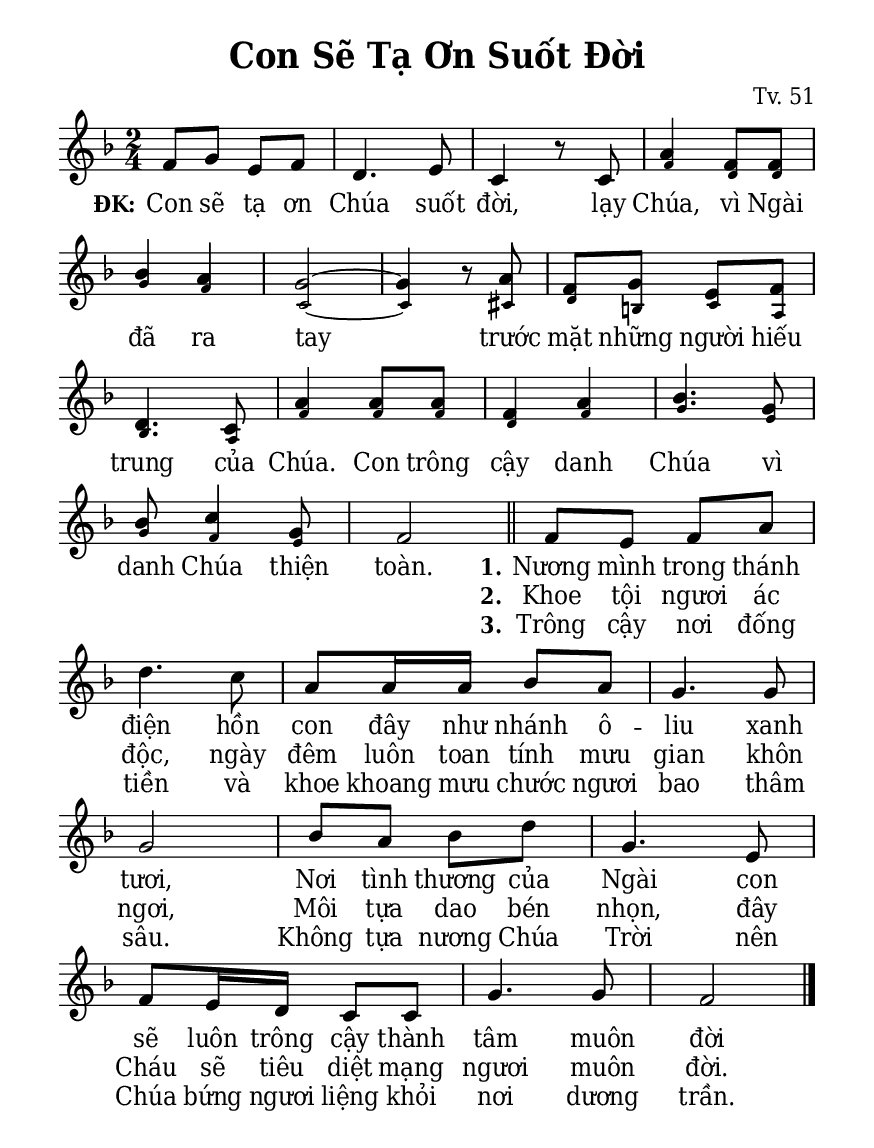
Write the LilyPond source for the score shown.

% Cài đặt chung\
\version "2.22.1"
\include "english.ly"

\header {
  title = "Con Sẽ Tạ Ơn Suốt Đời"
  composer = "Tv. 51"
  %arranger = "Lm. Kim Long"
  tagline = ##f
}

% Nhạc phiên khúc
nhacPhienKhucSop = \relative c' {
  f8 g e f |
  d4. e8 |
  c4 r8 c |
  a'4 f8 f |
  bf4 a |
  g2 ~ |
  g4 r8 a |
  f g e f |
  d4. c8 |
  a'4 a8 a |
  f4 a |
  bf4. g8 |
  bf c4 g8 |
  f2 \bar "||"
  
  f8 e f a |
  d4. c8 |
  a a16 a bf8 a |
  g4. g8 |
  g2 bf8 a bf d |
  g,4. e8 |
  f e16 d c8 c |
  g'4. g8 |
  f2 \bar "|."
}

nhacPhienKhucAlto = \relative c' {
  f8 g e f |
  d4. e8 |
  c4 r8 c |
  f4 d8 d |
  g4 f |
  c2 ~ |
  c4 r8 cs |
  d b! c a |
  bf4. a8 |
  f'4 f8 f |
  d4 f |
  g4. e8 |
  g f4 e8 |
  f2
}

% Lời phiên khúc
loiPhienKhucSop = \lyrics {
  \set stanza = "ĐK:"
  Con sẽ tạ ơn Chúa suốt đời,
  lạy Chúa, vì Ngài đã ra tay
  trước mặt những người hiếu trung của Chúa.
  Con trông cậy danh Chúa
  vì danh Chúa thiện toàn.
  <<
    {
      \set stanza = "1."
      Nương mình trong thánh điện
      hồn con đây như nhánh ô -- liu xanh tươi,
      Nơi tình thương của Ngài con sẽ luôn trông cậy
      thành tâm muôn đời
    }
    \new Lyrics {
	    \set associatedVoice = "beSop"
	    \set stanza = "2."
	    Khoe tội ngươi ác độc,
	    ngày đêm luôn toan tính mưu gian khôn ngơi,
	    Môi tựa dao bén nhọn,
	    đây Cháu sẽ tiêu diệt mạng ngươi muôn đời.
    }
    \new Lyrics {
	    \set associatedVoice = "beSop"
	    \set stanza = "3."
	    Trông cậy nơi đống tiền và khoe khoang
	    mưu chước ngươi bao thâm sâu.
	    Không tựa nương Chúa Trời
	    nên Chúa bứng ngươi liệng khỏi nơi dương trần.
    }
  >>
}

% Dàn trang
\paper {
  #(set-paper-size "a5")
  top-margin = 10\mm
  bottom-margin = 10\mm
  left-margin = 10\mm
  right-margin = 10\mm
  indent = #0
  #(define fonts
	 (make-pango-font-tree "Deja Vu Serif Condensed"
	 		       "Deja Vu Serif Condensed"
			       "Deja Vu Serif Condensed"
			       (/ 20 20)))
  print-page-number = ##f
  page-count = #1
}

TongNhip = {
  \key f \major \time 2/4
  \set Timing.beamExceptions = #'()
  \set Timing.baseMoment = #(ly:make-moment 1/4)
}

% Đổi kích thước nốt cho bè phụ
notBePhu =
#(define-music-function (font-size music) (number? ly:music?)
   (for-some-music
     (lambda (m)
       (if (music-is-of-type? m 'rhythmic-event)
           (begin
             (set! (ly:music-property m 'tweaks)
                   (cons `(font-size . ,font-size)
                         (ly:music-property m 'tweaks)))
             #t)
           #f))
     music)
   music)

\score {
  \new ChoirStaff <<
    \new Staff \with {
        \consists "Merge_rests_engraver"
        printPartCombineTexts = ##f
      }
      <<
      \new Voice \TongNhip \partCombine 
        \nhacPhienKhucSop
        \notBePhu -3 { \nhacPhienKhucAlto }
      \new NullVoice = beSop \nhacPhienKhucSop
      \new Lyrics \lyricsto beSop \loiPhienKhucSop
      >>
  >>
  \layout {
    %\override Staff.TimeSignature.transparent = ##t
    \override Lyrics.LyricSpace.minimum-distance = #0.6
    \override Score.BarNumber.break-visibility = ##(#f #f #f)
    \override Score.SpacingSpanner.uniform-stretching = ##t
  } 
}
